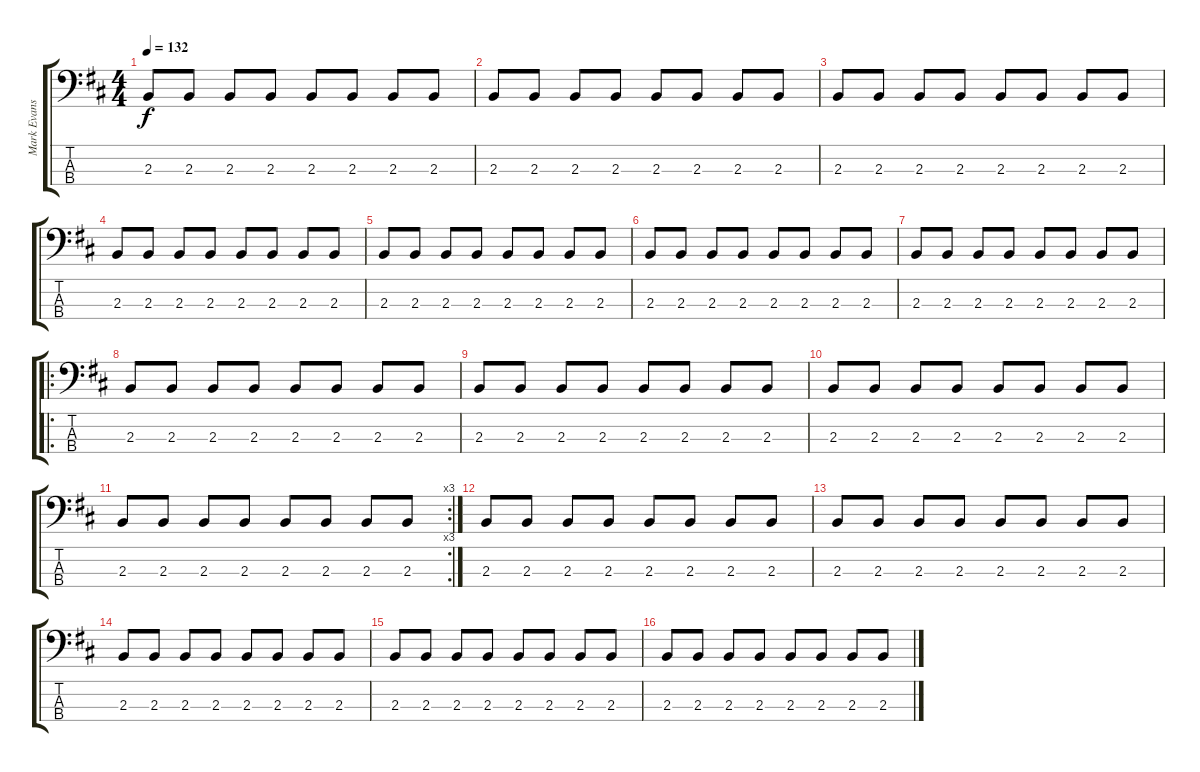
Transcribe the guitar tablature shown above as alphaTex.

\track ("Mark Evans" "Mark Evans") {instrument electricbassfinger}
\staff {score tabs}
\tuning (G2 D2 A1 E1) {hide}
\ts (4 4)
\tempo 132
\clef f4
\ks d
2.3.8{dy f instrument electricbassfinger} 2.3.8 2.3.8 2.3.8 2.3.8 2.3.8 2.3.8 2.3.8 |
2.3.8 2.3.8 2.3.8 2.3.8 2.3.8 2.3.8 2.3.8 2.3.8 |
2.3.8 2.3.8 2.3.8 2.3.8 2.3.8 2.3.8 2.3.8 2.3.8 |
2.3.8 2.3.8 2.3.8 2.3.8 2.3.8 2.3.8 2.3.8 2.3.8 |
2.3.8 2.3.8 2.3.8 2.3.8 2.3.8 2.3.8 2.3.8 2.3.8 |
2.3.8 2.3.8 2.3.8 2.3.8 2.3.8 2.3.8 2.3.8 2.3.8 |
2.3.8 2.3.8 2.3.8 2.3.8 2.3.8 2.3.8 2.3.8 2.3.8 |
\ro
2.3.8 2.3.8 2.3.8 2.3.8 2.3.8 2.3.8 2.3.8 2.3.8 |
2.3.8 2.3.8 2.3.8 2.3.8 2.3.8 2.3.8 2.3.8 2.3.8 |
2.3.8 2.3.8 2.3.8 2.3.8 2.3.8 2.3.8 2.3.8 2.3.8 |
\rc 3
2.3.8 2.3.8 2.3.8 2.3.8 2.3.8 2.3.8 2.3.8 2.3.8 |
2.3.8 2.3.8 2.3.8 2.3.8 2.3.8 2.3.8 2.3.8 2.3.8 |
2.3.8 2.3.8 2.3.8 2.3.8 2.3.8 2.3.8 2.3.8 2.3.8 |
2.3.8 2.3.8 2.3.8 2.3.8 2.3.8 2.3.8 2.3.8 2.3.8 |
2.3.8 2.3.8 2.3.8 2.3.8 2.3.8 2.3.8 2.3.8 2.3.8 |
2.3.8 2.3.8 2.3.8 2.3.8 2.3.8 2.3.8 2.3.8 2.3.8
